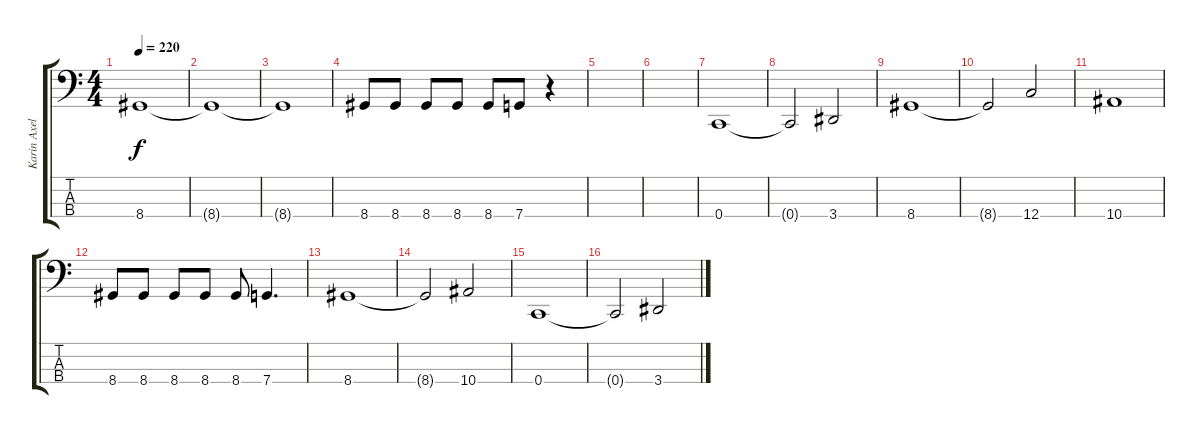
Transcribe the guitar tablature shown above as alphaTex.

\track ("Karin Axelsson" "Karin Axel") {instrument electricbasspick}
\staff {score tabs}
\tuning (F2 C2 G1 C1) {hide}
\ts (4 4)
\tempo 220
\clef f4
\ks c
8.4{t}.1{dy f} |
8.4{t}.1 |
8.4{t}.1 |
8.4.8 8.4.8 8.4.8 8.4.8 8.4.8 7.4.8 r.4 |
|
|
0.4.1 |
0.4{t}.2 3.4.2 |
8.4.1 |
8.4{t}.2 12.4.2 |
10.4.1 |
8.4.8 8.4.8 8.4.8 8.4.8 8.4.8 7.4.4{d} |
8.4.1 |
8.4{t}.2 10.4.2 |
0.4.1 |
0.4{t}.2 3.4.2
